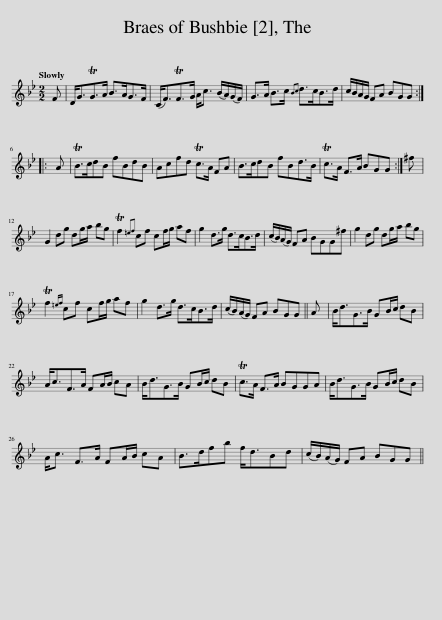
X:1
L:1/8
Q:1/4=120
M:2/2
I:linebreak $
K:Gmin
V:1 treble
V:1
 F | D<GTG>A B>AG>F | (C<F)TF>G A<c (B/A/)(G/F/) | G>A B>c{Bc} d>cB>d | c/B/A/G/ FA BGG ::$ %5
 A | TB>cdB fBdB | Acfd Tc>A FA | B>cdB fBd>B | Tc>A F>A BGG :| %10
 ^f |$ G2 dg dg/a/ bg | Tf2{=ef} cf cf/g/ af | g2 d>g d>cB>d | (c/B/)(A/G/) FA BGG^f | %15
 g2 dg dg/a/ bg |$ Tf2{=ef} cf cf/g/ af | g2 d>g d>cB>d | (c/B/)(A/G/) FA BGG || A | %20
 B<dG>B GB/c/ dB |$ A<cF>A FA/B/ cA | B<dG>B GB/c/ dB | Tc>A F>A BGGA | B<dG>B GB/c/ dB |$ %25
 A<c F>A FA/B/ cA | B>dfb f<dBd | (c/B/)(A/G/) FA BGG || %28
